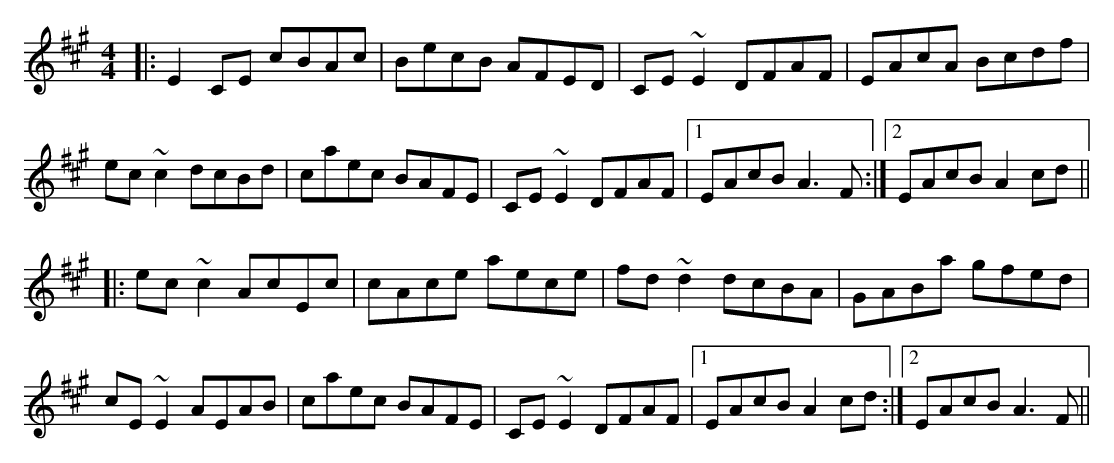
X:1
M:4/4
K:A
|:E2CE cBAc|BecB AFED|CE~E2 DFAF|EAcA Bcdf|
ec~c2 dcBd|caec BAFE|CE~E2 DFAF|1 EAcB A3F:|2 EAcB A2cd||
|:ec~c2 AcEc|cAce aece|fd~d2 dcBA|GABa gfed|
cE~E2 AEAB|caec BAFE|CE~E2 DFAF|1 EAcB A2cd:|2 EAcB A3F||
